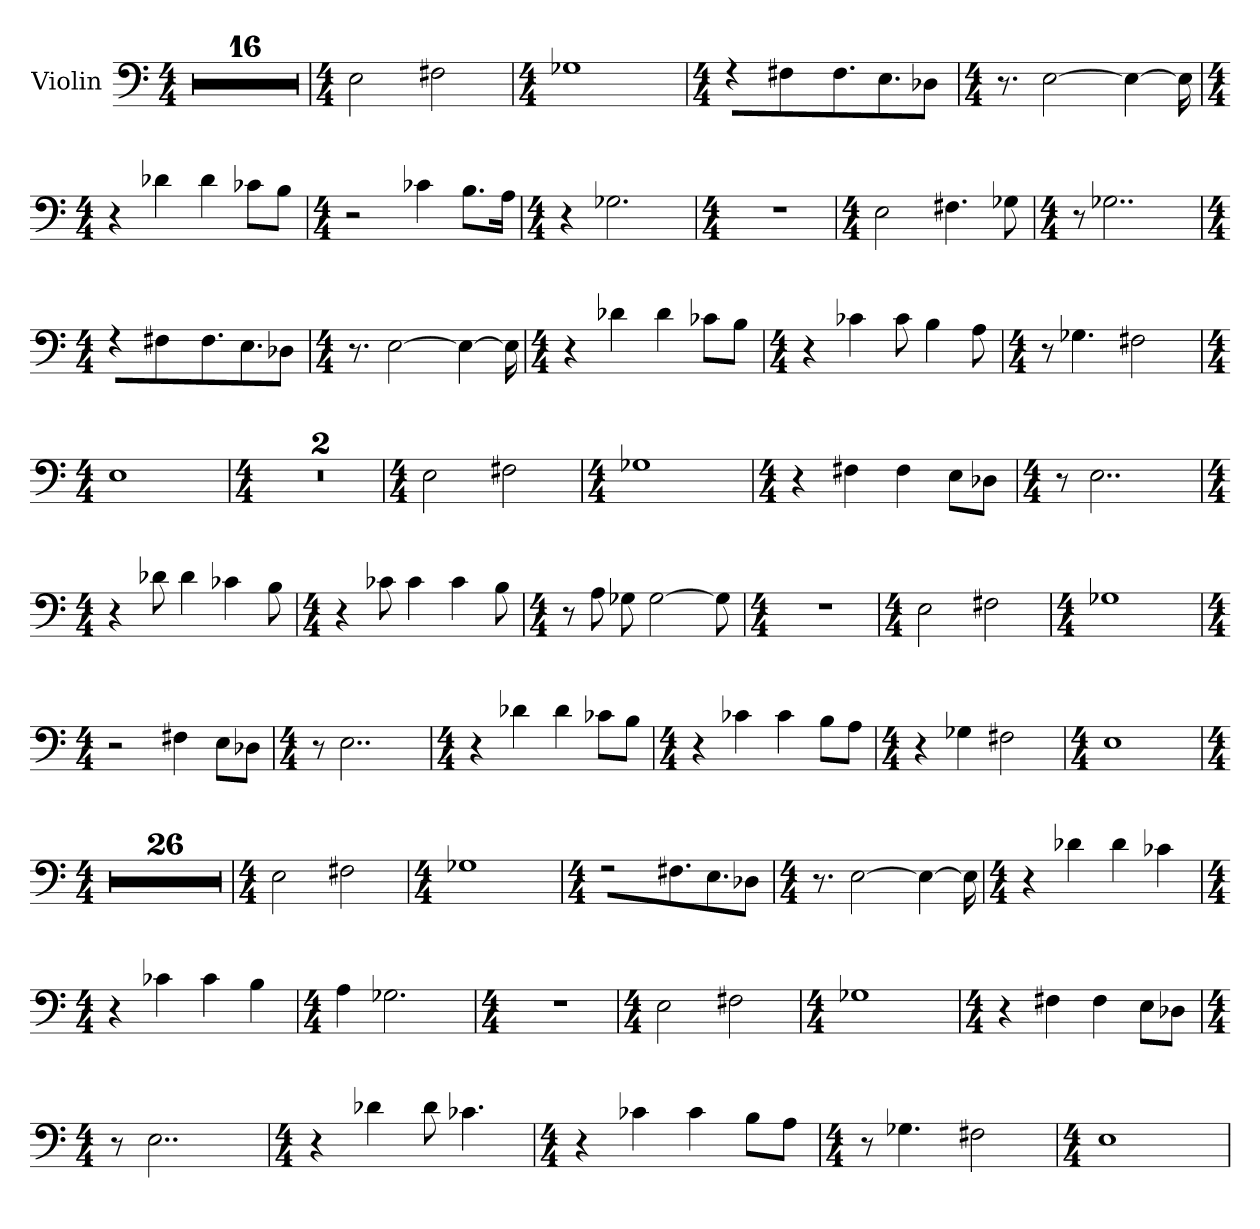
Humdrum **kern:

**kern
*part1
*staff1
*I"Violin
*I'Vln
*M4/4
=
1r
=
*M4/4
1r
=
*M4/4
1r
=
*M4/4
1r
=
*M4/4
1r
=
*M4/4
1r
=
*M4/4
1r
=
*M4/4
1r
=
*M4/4
1r
=
*M4/4
1r
=
*M4/4
1r
=
*M4/4
1r
=
*M4/4
1r
=
*M4/4
1r
=
*M4/4
1r
=
*M4/4
1r
=
*M4/4
2E
2F#X
=
*M4/4
1G-X
=
*M4/4
4r
4F#X
8.F#L
8.EJ
8D-XJ
=
*M4/4
8.r
[2E
4E_
16E]
=
*M4/4
4r
4d-X
4d-
8c-XL
8BJ
=
*M4/4
2r
4c-X
8.BL
16AJk
=
*M4/4
4r
2.G-X
=
*M4/4
1r
=
*M4/4
2E
4.F#X
8G-X
=
*M4/4
8r
2..G-X
=
*M4/4
4r
4F#X
8.F#L
8.EJ
8D-XJ
=
*M4/4
8.r
[2E
4E_
16E]
=
*M4/4
4r
4d-X
4d-
8c-XL
8BJ
=
*M4/4
4r
4c-X
8c-
4B
8A
=
*M4/4
8r
4.G-X
2F#X
=
*M4/4
1E
=
*M4/4
1r
=
*M4/4
1r
=
*M4/4
2E
2F#X
=
*M4/4
1G-X
=
*M4/4
4r
4F#X
4F#
8EL
8D-XJ
=
*M4/4
8r
2..E
=
*M4/4
4r
8d-X
4d-
4c-X
8B
=
*M4/4
4r
8c-X
4c-
4c-
8B
=
*M4/4
8r
8A
8G-X
[2G-
8G-]
=
*M4/4
1r
=
*M4/4
2E
2F#X
=
*M4/4
1G-X
=
*M4/4
2r
4F#X
8EL
8D-XJ
=
*M4/4
8r
2..E
=
*M4/4
4r
4d-X
4d-
8c-XL
8BJ
=
*M4/4
4r
4c-X
4c-
8BL
8AJ
=
*M4/4
4r
4G-X
2F#X
=
*M4/4
1E
=
*M4/4
1r
=
*M4/4
1r
=
*M4/4
1r
=
*M4/4
1r
=
*M4/4
1r
=
*M4/4
1r
=
*M4/4
1r
=
*M4/4
1r
=
*M4/4
1r
=
*M4/4
1r
=
*M4/4
1r
=
*M4/4
1r
=
*M4/4
1r
=
*M4/4
1r
=
*M4/4
1r
=
*M4/4
1r
=
*M4/4
1r
=
*M4/4
1r
=
*M4/4
1r
=
*M4/4
1r
=
*M4/4
1r
=
*M4/4
1r
=
*M4/4
1r
=
*M4/4
1r
=
*M4/4
1r
=
*M4/4
1r
=
*M4/4
2E
2F#X
=
*M4/4
1G-X
=
*M4/4
2r
8.F#XL
8.EJ
8D-XJ
=
*M4/4
8.r
[2E
4E_
16E]
=
*M4/4
4r
4d-X
4d-
4c-X
=
*M4/4
4r
4c-X
4c-
4B
=
*M4/4
4A
2.G-X
=
*M4/4
1r
=
*M4/4
2E
2F#X
=
*M4/4
1G-X
=
*M4/4
4r
4F#X
4F#
8EL
8D-XJ
=
*M4/4
8r
2..E
=
*M4/4
4r
4d-X
8d-
4.c-X
=
*M4/4
4r
4c-X
4c-
8BL
8AJ
=
*M4/4
8r
4.G-X
2F#X
=
*M4/4
1E
=
*-
